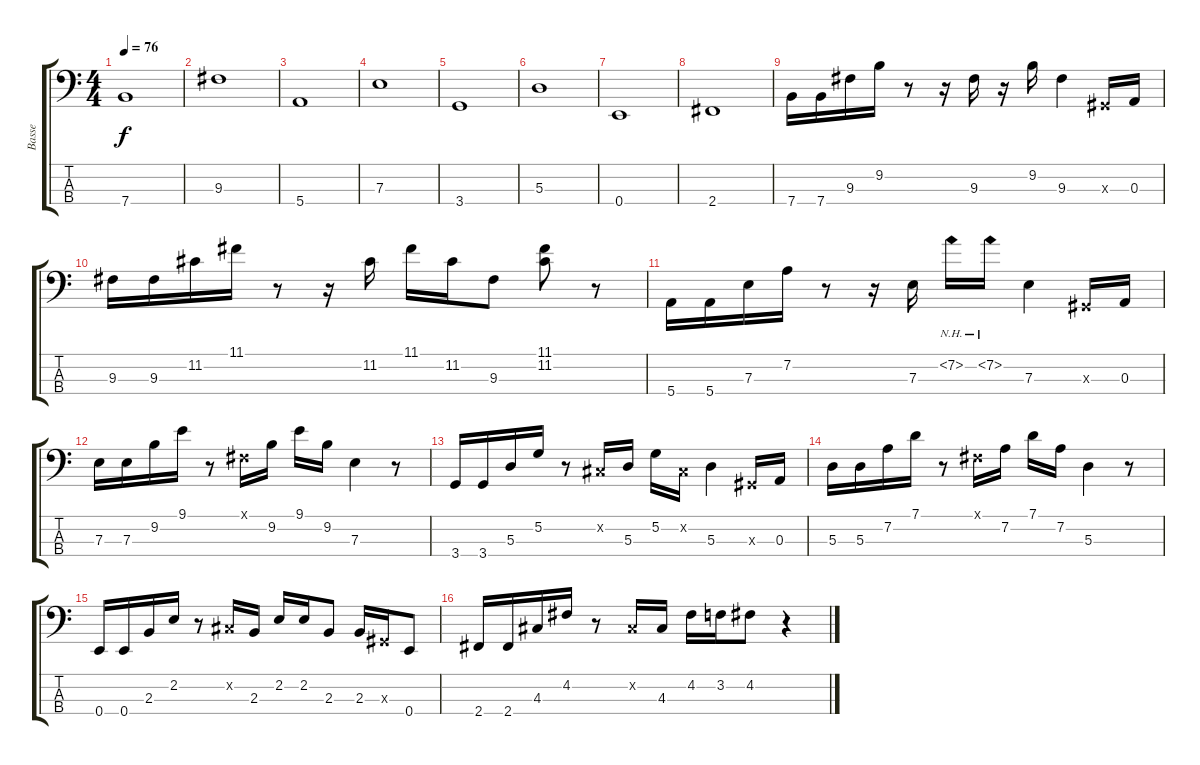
\track ("Basse" "Basse") {instrument slapbass1}
\staff {score tabs}
\tuning (G2 D2 A1 E1) {hide}
\ts (4 4)
\tempo 76
\clef f4
\ks c
7.4.1{dy f} |
9.3.1 |
5.4.1 |
7.3.1 |
3.4.1 |
5.3.1 |
0.4.1 |
2.4.1 |
7.4.16 7.4.16 9.3.16 9.2.16 r.8 r.16 9.3.16 r.16 9.2.16 9.3.4 -1.3{x}.16 0.3.16 |
9.3.16 9.3.16 11.2.16 11.1.16 r.8 r.16 11.2.16 11.1.16 11.2.16 9.3.8 (11.1 11.2).8 r.8 |
5.4.16 5.4.16 7.3.16 7.2.16 r.8 r.16 7.3.16 7.2{nh}.16 7.2{nh}.16 7.3.4 -1.3{x}.16 0.3.16 |
7.3.16 7.3.16 9.2.16 9.1.16 r.8 -1.1{x}.16 9.2.16 9.1.16 9.2.16 7.3.4 r.8 |
3.4.16 3.4.16 5.3.16 5.2.16 r.8 -1.2{x}.16 5.3.16 5.2.16 -1.2{x}.16 5.3.4 -1.3{x}.16 0.3.16 |
5.3.16 5.3.16 7.2.16 7.1.16 r.8 -1.1{x}.16 7.2.16 7.1.16 7.2.16 5.3.4 r.8 |
0.4.16 0.4.16 2.3.16 2.2.16 r.8 -1.2{x}.16 2.3.16 2.2.16 2.2.16 2.3.8 2.3.16 -1.3{x}.16 0.4.8 |
2.4.16 2.4.16 4.3.16 4.2.16 r.8 -1.2{x}.16 4.3.16 4.2.16 3.2.16 4.2.8 r.4
